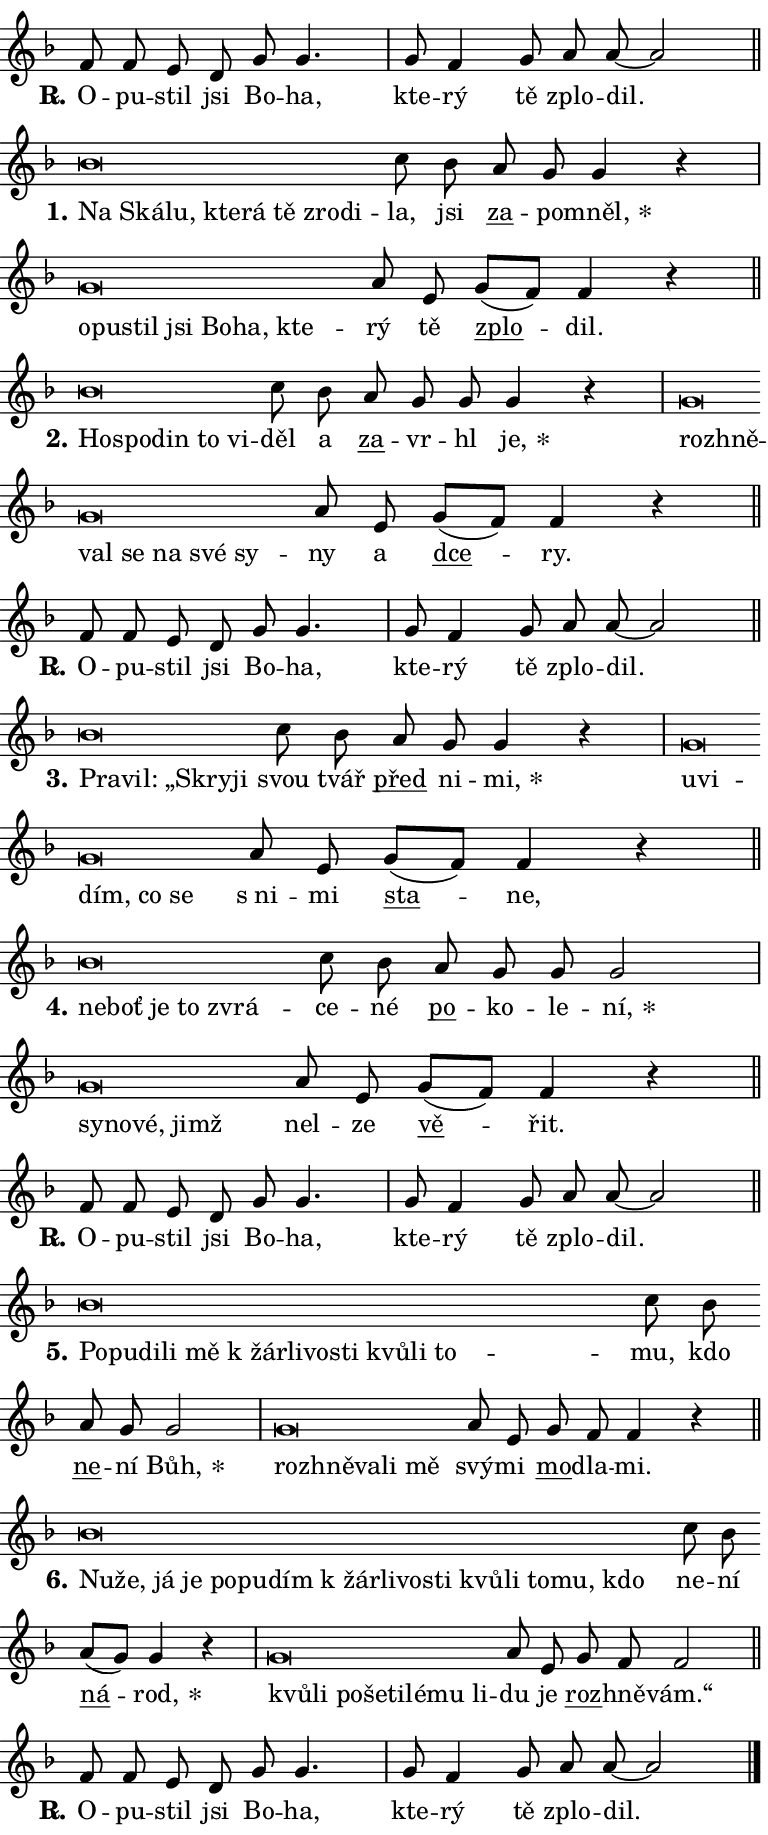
\version "2.24.0"
\header { tagline = "" }
\paper {
  indent = 0\cm
  top-margin = 0\cm
  right-margin = 0.13\cm % to fit lyric hyphens
  bottom-margin = 0\cm
  left-margin = 0\cm
  paper-width = 13\cm
  page-breaking = #ly:one-page-breaking
  system-system-spacing.basic-distance = #11
  score-system-spacing.basic-distance = #11
  ragged-last = ##f
}


%% Author: Thomas Morley
%% https://lists.gnu.org/archive/html/lilypond-user/2020-05/msg00002.html
#(define (line-position grob)
"Returns position of @var[grob} in current system:
   @code{'start}, if at first time-step
   @code{'end}, if at last time-step
   @code{'middle} otherwise
"
  (let* ((col (ly:item-get-column grob))
         (ln (ly:grob-object col 'left-neighbor))
         (rn (ly:grob-object col 'right-neighbor))
         (col-to-check-left (if (ly:grob? ln) ln col))
         (col-to-check-right (if (ly:grob? rn) rn col))
         (break-dir-left
           (and
             (ly:grob-property col-to-check-left 'non-musical #f)
             (ly:item-break-dir col-to-check-left)))
         (break-dir-right
           (and
             (ly:grob-property col-to-check-right 'non-musical #f)
             (ly:item-break-dir col-to-check-right))))
        (cond ((eqv? 1 break-dir-left) 'start)
              ((eqv? -1 break-dir-right) 'end)
              (else 'middle))))

#(define (tranparent-at-line-position vctor)
  (lambda (grob)
  "Relying on @code{line-position} select the relevant enry from @var{vctor}.
Used to determine transparency,"
    (case (line-position grob)
      ((end) (not (vector-ref vctor 0)))
      ((middle) (not (vector-ref vctor 1)))
      ((start) (not (vector-ref vctor 2))))))

noteHeadBreakVisibility =
#(define-music-function (break-visibility)(vector?)
"Makes @code{NoteHead}s transparent relying on @var{break-visibility}"
#{
  \override NoteHead.transparent =
    #(tranparent-at-line-position break-visibility)
#})

#(define delete-ledgers-for-transparent-note-heads
  (lambda (grob)
    "Reads whether a @code{NoteHead} is transparent.
If so this @code{NoteHead} is removed from @code{'note-heads} from
@var{grob}, which is supposed to be @code{LedgerLineSpanner}.
As a result ledgers are not printed for this @code{NoteHead}"
    (let* ((nhds-array (ly:grob-object grob 'note-heads))
           (nhds-list
             (if (ly:grob-array? nhds-array)
                 (ly:grob-array->list nhds-array)
                 '()))
           ;; Relies on the transparent-property being done before
           ;; Staff.LedgerLineSpanner.after-line-breaking is executed.
           ;; This is fragile ...
           (to-keep
             (remove
               (lambda (nhd)
                 (ly:grob-property nhd 'transparent #f))
               nhds-list)))
      ;; TODO find a better method to iterate over grob-arrays, similiar
      ;; to filter/remove etc for lists
      ;; For now rebuilt from scratch
      (set! (ly:grob-object grob 'note-heads)  '())
      (for-each
        (lambda (nhd)
          (ly:pointer-group-interface::add-grob grob 'note-heads nhd))
        to-keep))))

squashNotes = {
  \override NoteHead.X-extent = #'(-0.2 . 0.2)
  \override NoteHead.Y-extent = #'(-0.75 . 0)
  \override NoteHead.stencil =
    #(lambda (grob)
       (let ((pos (ly:grob-property grob 'staff-position)))
         (begin
           (if (< pos -7) (display "ERROR: Lower brevis then expected\n") (display ""))
           (if (<= pos -6) ly:text-interface::print ly:note-head::print))))
}
unSquashNotes = {
  \revert NoteHead.X-extent
  \revert NoteHead.Y-extent
  \revert NoteHead.stencil
}

hideNotes = \noteHeadBreakVisibility #begin-of-line-visible
unHideNotes = \noteHeadBreakVisibility #all-visible

% work-around for resetting accidentals
% https://lilypond.org/doc/v2.23/Documentation/notation/displaying-rhythms#unmetered-music
cadenzaMeasure = {
  \cadenzaOff
  \partial 1024 s1024
  \cadenzaOn
}

#(define-markup-command (accent layout props text) (markup?)
  "Underline accented syllable"
  (interpret-markup layout props
    #{\markup \override #'(offset . 4.3) \underline { #text }#}))

responsum = \markup \concat {
  "R" \hspace #-1.05 \path #0.1 #'((moveto 0 0.07) (lineto 0.9 0.8)) \hspace #0.05 "."
}

spaceSize = #0.6828661417322834 % exact space size for TeX Gyre Schola

\layout {
  \context {
    \Staff
    \remove "Time_signature_engraver"
    \override LedgerLineSpanner.after-line-breaking = #delete-ledgers-for-transparent-note-heads
  }
  \context {
    \Lyrics {
      \override LyricSpace.minimum-distance = \spaceSize
      \override LyricText.font-name = #"TeX Gyre Schola"
      \override LyricText.font-size = 1
      \override StanzaNumber.font-name = #"TeX Gyre Schola Bold"
      \override StanzaNumber.font-size = 1
    }
  }
  \context {
    \Score 
    \override NoteHead.text =
      #(lambda (grob) 
        (let ((pos (ly:grob-property grob 'staff-position)))
          #{\markup {
            \combine
              \halign #-0.55 \raise #(if (= pos -6) 0 0.5) \override #'(thickness . 2) \draw-line #'(3.2 . 0)
              \musicglyph "noteheads.sM1"
          }#}))
  }
}

% magnetic-lyrics.ily
%
%   written by
%     Jean Abou Samra <jean@abou-samra.fr>
%     Werner Lemberg <wl@gnu.org>
%
%   adapted by
%     Jiri Hon <jiri.hon@gmail.com>
%
% Version 2022-Apr-15

% https://www.mail-archive.com/lilypond-user@gnu.org/msg149350.html

#(define (Left_hyphen_pointer_engraver context)
   "Collect syllable-hyphen-syllable occurrences in lyrics and store
them in properties.  This engraver only looks to the left.  For
example, if the lyrics input is @code{foo -- bar}, it does the
following.

@itemize @bullet
@item
Set the @code{text} property of the @code{LyricHyphen} grob between
@q{foo} and @q{bar} to @code{foo}.

@item
Set the @code{left-hyphen} property of the @code{LyricText} grob with
text @q{foo} to the @code{LyricHyphen} grob between @q{foo} and
@q{bar}.
@end itemize

Use this auxiliary engraver in combination with the
@code{lyric-@/text::@/apply-@/magnetic-@/offset!} hook."
   (let ((hyphen #f)
         (text #f))
     (make-engraver
      (acknowledgers
       ((lyric-syllable-interface engraver grob source-engraver)
        (set! text grob)))
      (end-acknowledgers
       ((lyric-hyphen-interface engraver grob source-engraver)
        ;(when (not (grob::has-interface grob 'lyric-space-interface))
          (set! hyphen grob)));)
      ((stop-translation-timestep engraver)
       (when (and text hyphen)
         (ly:grob-set-object! text 'left-hyphen hyphen))
       (set! text #f)
       (set! hyphen #f)))))

#(define (lyric-text::apply-magnetic-offset! grob)
   "If the space between two syllables is less than the value in
property @code{LyricText@/.details@/.squash-threshold}, move the right
syllable to the left so that it gets concatenated with the left
syllable.

Use this function as a hook for
@code{LyricText@/.after-@/line-@/breaking} if the
@code{Left_@/hyphen_@/pointer_@/engraver} is active."
   (let ((hyphen (ly:grob-object grob 'left-hyphen #f)))
     (when hyphen
       (let ((left-text (ly:spanner-bound hyphen LEFT)))
         (when (grob::has-interface left-text 'lyric-syllable-interface)
           (let* ((common (ly:grob-common-refpoint grob left-text X))
                  (this-x-ext (ly:grob-extent grob common X))
                  (left-x-ext
                   (begin
                     ;; Trigger magnetism for left-text.
                     (ly:grob-property left-text 'after-line-breaking)
                     (ly:grob-extent left-text common X)))
                  ;; `delta` is the gap width between two syllables.
                  (delta (- (interval-start this-x-ext)
                            (interval-end left-x-ext)))
                  (details (ly:grob-property grob 'details))
                  (threshold (assoc-get 'squash-threshold details 0.2)))
             (when (< delta threshold)
               (let* (;; We have to manipulate the input text so that
                      ;; ligatures crossing syllable boundaries are not
                      ;; disabled.  For languages based on the Latin
                      ;; script this is essentially a beautification.
                      ;; However, for non-Western scripts it can be a
                      ;; necessity.
                      (lt (ly:grob-property left-text 'text))
                      (rt (ly:grob-property grob 'text))
                      (is-space (grob::has-interface hyphen 'lyric-space-interface))
                      (space (if is-space " " ""))
                      (extra-delta (if is-space spaceSize 0))
                      ;; Append new syllable.
                      (ltrt-space (if (and (string? lt) (string? rt))
                                (string-append lt space rt)
                                (make-concat-markup (list lt space rt))))
                      ;; Right-align `ltrt` to the right side.
                      (ltrt-space-markup (grob-interpret-markup
                               grob
                               (make-translate-markup
                                (cons (interval-length this-x-ext) 0)
                                (make-right-align-markup ltrt-space)))))
                 (begin
                   ;; Don't print `left-text`.
                   (ly:grob-set-property! left-text 'stencil #f)
                   ;; Set text and stencil (which holds all collected
                   ;; syllables so far) and shift it to the left.
                   (ly:grob-set-property! grob 'text ltrt-space)
                   (ly:grob-set-property! grob 'stencil ltrt-space-markup)
                   (ly:grob-translate-axis! grob (- (- delta extra-delta)) X))))))))))


#(define (lyric-hyphen::displace-bounds-first grob)
   ;; Make very sure this callback isn't triggered too early.
   (let ((left (ly:spanner-bound grob LEFT))
         (right (ly:spanner-bound grob RIGHT)))
     (ly:grob-property left 'after-line-breaking)
     (ly:grob-property right 'after-line-breaking)
     (ly:lyric-hyphen::print grob)))

squashThreshold = #0.4

\layout {
  \context {
    \Lyrics
    \consists #Left_hyphen_pointer_engraver
    \override LyricText.after-line-breaking =
      #lyric-text::apply-magnetic-offset!
    \override LyricHyphen.stencil = #lyric-hyphen::displace-bounds-first
    \override LyricText.details.squash-threshold = \squashThreshold
    \override LyricHyphen.minimum-distance = 0
    \override LyricHyphen.minimum-length = \squashThreshold
  }
}

squashText = \override LyricText.details.squash-threshold = 9999
unSquashText = \override LyricText.details.squash-threshold = \squashThreshold

leftText = \override LyricText.self-alignment-X = #LEFT
unLeftText = \revert LyricText.self-alignment-X

starOffset = #(lambda (grob) 
                (let ((x_offset (ly:self-alignment-interface::aligned-on-x-parent grob)))
                  (if (= x_offset 0) 0 (+ x_offset 1.2))))

star = #(define-music-function (syllable)(string?)
"Append star separator at the end of a syllable"
#{
  \once \override LyricText.X-offset = #starOffset
  \lyricmode { \markup {
    #syllable
    \override #'((font-name . "TeX Gyre Schola Bold")) \hspace #0.2 \lower #0.65 \larger "*"
  } }
#})

starAccent = #(define-music-function (syllable)(string?)
"Append star separator at the end of a syllable and make accent"
#{
  \once \override LyricText.X-offset = #starOffset
  \lyricmode { \markup {
    \accent #syllable
    \override #'((font-name . "TeX Gyre Schola Bold")) \hspace #0.2 \lower #0.65 \larger "*"
  } }
#})

breath = #(define-music-function (syllable)(string?)
"Append breathing indicator at the end of a syllable"
#{
  \lyricmode { \markup { #syllable "+" } }
#})

optionalBreath = #(define-music-function (syllable)(string?)
"Append optional breathing indicator at the end of a syllable"
#{
  \lyricmode { \markup { #syllable "(+)" } }
#})


\score {
    <<
        \new Voice = "melody" { \cadenzaOn \key f \major \relative { f'8 f e d g g4. \cadenzaMeasure \bar "|" g8 f4 g8 a a~ a2 \cadenzaMeasure \bar "||" \break } }
        \new Lyrics \lyricsto "melody" { \lyricmode { \set stanza = \responsum
O -- pu -- stil jsi Bo -- ha, kte -- rý tě zplo -- dil. } }
    >>
    \layout {}
}

\score {
    <<
        \new Voice = "melody" { \cadenzaOn \key f \major \relative { \squashNotes bes'\breve*1/16 \hideNotes \breve*1/16 \bar "" \breve*1/16 \bar "" \breve*1/16 \bar "" \breve*1/16 \bar "" \breve*1/16 \bar "" \breve*1/16 \breve*1/16 \bar "" \unHideNotes \unSquashNotes c8 bes \bar "" a g g4 r \cadenzaMeasure \bar "|" \squashNotes g\breve*1/16 \hideNotes \breve*1/16 \bar "" \breve*1/16 \bar "" \breve*1/16 \bar "" \breve*1/16 \bar "" \breve*1/16 \breve*1/16 \bar "" \unHideNotes \unSquashNotes a8 e \bar "" g[( f)] f4 r \cadenzaMeasure \bar "||" \break } }
        \new Lyrics \lyricsto "melody" { \lyricmode { \set stanza = "1."
\leftText Na \squashText Ská -- lu, kte -- rá tě zro -- di -- \unLeftText \unSquashText la, jsi \markup \accent za -- po -- \star mněl, \leftText o -- \squashText pu -- stil jsi Bo -- ha, kte -- \unLeftText \unSquashText rý tě \markup \accent zplo -- dil. } }
    >>
    \layout {}
}

\score {
    <<
        \new Voice = "melody" { \cadenzaOn \key f \major \relative { \squashNotes bes'\breve*1/16 \hideNotes \breve*1/16 \bar "" \breve*1/16 \bar "" \breve*1/16 \breve*1/16 \bar "" \unHideNotes \unSquashNotes c8 bes \bar "" a g g g4 r \cadenzaMeasure \bar "|" \squashNotes g\breve*1/16 \hideNotes \breve*1/16 \bar "" \breve*1/16 \bar "" \breve*1/16 \bar "" \breve*1/16 \bar "" \breve*1/16 \breve*1/16 \bar "" \unHideNotes \unSquashNotes a8 e \bar "" g[( f)] f4 r \cadenzaMeasure \bar "||" \break } }
        \new Lyrics \lyricsto "melody" { \lyricmode { \set stanza = "2."
\leftText Ho -- \squashText spo -- din to vi -- \unLeftText \unSquashText děl a \markup \accent za -- vr -- hl \star je, \leftText roz -- \squashText hně -- val se na své sy -- \unLeftText \unSquashText ny a \markup \accent dce -- ry. } }
    >>
    \layout {}
}

\score {
    <<
        \new Voice = "melody" { \cadenzaOn \key f \major \relative { f'8 f e d g g4. \cadenzaMeasure \bar "|" g8 f4 g8 a a~ a2 \cadenzaMeasure \bar "||" \break } }
        \new Lyrics \lyricsto "melody" { \lyricmode { \set stanza = \responsum
O -- pu -- stil jsi Bo -- ha, kte -- rý tě zplo -- dil. } }
    >>
    \layout {}
}

\score {
    <<
        \new Voice = "melody" { \cadenzaOn \key f \major \relative { \squashNotes bes'\breve*1/16 \hideNotes \breve*1/16 \bar "" \breve*1/16 \breve*1/16 \bar "" \unHideNotes \unSquashNotes c8 bes \bar "" a g g4 r \cadenzaMeasure \bar "|" \squashNotes g\breve*1/16 \hideNotes \breve*1/16 \bar "" \breve*1/16 \bar "" \breve*1/16 \breve*1/16 \bar "" \unHideNotes \unSquashNotes a8 e \bar "" g[( f)] f4 r \cadenzaMeasure \bar "||" \break } }
        \new Lyrics \lyricsto "melody" { \lyricmode { \set stanza = "3."
\leftText Pra -- \squashText vil: „Skry -- ji \unLeftText \unSquashText svou tvář \markup \accent před ni -- \star mi, \leftText u -- \squashText vi -- dím, co se \unLeftText \unSquashText "s ni" -- mi \markup \accent sta -- ne, } }
    >>
    \layout {}
}

\score {
    <<
        \new Voice = "melody" { \cadenzaOn \key f \major \relative { \squashNotes bes'\breve*1/16 \hideNotes \breve*1/16 \bar "" \breve*1/16 \bar "" \breve*1/16 \breve*1/16 \bar "" \unHideNotes \unSquashNotes c8 bes \bar "" a g g g2 \cadenzaMeasure \bar "|" \squashNotes g\breve*1/16 \hideNotes \breve*1/16 \bar "" \breve*1/16 \breve*1/16 \bar "" \unHideNotes \unSquashNotes a8 e \bar "" g[( f)] f4 r \cadenzaMeasure \bar "||" \break } }
        \new Lyrics \lyricsto "melody" { \lyricmode { \set stanza = "4."
\leftText ne -- \squashText boť je to zvrá -- \unLeftText \unSquashText ce -- né \markup \accent po -- ko -- le -- \star ní, \leftText sy -- \squashText no -- vé, jimž \unLeftText \unSquashText nel -- ze \markup \accent vě -- řit. } }
    >>
    \layout {}
}

\score {
    <<
        \new Voice = "melody" { \cadenzaOn \key f \major \relative { f'8 f e d g g4. \cadenzaMeasure \bar "|" g8 f4 g8 a a~ a2 \cadenzaMeasure \bar "||" \break } }
        \new Lyrics \lyricsto "melody" { \lyricmode { \set stanza = \responsum
O -- pu -- stil jsi Bo -- ha, kte -- rý tě zplo -- dil. } }
    >>
    \layout {}
}

\score {
    <<
        \new Voice = "melody" { \cadenzaOn \key f \major \relative { \squashNotes bes'\breve*1/16 \hideNotes \breve*1/16 \bar "" \breve*1/16 \bar "" \breve*1/16 \bar "" \breve*1/16 \bar "" \breve*1/16 \bar "" \breve*1/16 \bar "" \breve*1/16 \bar "" \breve*1/16 \bar "" \breve*1/16 \bar "" \breve*1/16 \breve*1/16 \bar "" \unHideNotes \unSquashNotes c8 bes \bar "" a g g2 \cadenzaMeasure \bar "|" \squashNotes g\breve*1/16 \hideNotes \breve*1/16 \bar "" \breve*1/16 \bar "" \breve*1/16 \breve*1/16 \bar "" \unHideNotes \unSquashNotes a8 e \bar "" g f f4 r \cadenzaMeasure \bar "||" \break } }
        \new Lyrics \lyricsto "melody" { \lyricmode { \set stanza = "5."
\leftText Po -- \squashText pu -- di -- li mě "k žár" -- li -- vo -- sti kvů -- li to -- \unLeftText \unSquashText mu, kdo \markup \accent ne -- ní \star Bůh, \leftText roz -- \squashText hně -- va -- li mě \unLeftText \unSquashText svý -- mi \markup \accent mo -- dla -- mi. } }
    >>
    \layout {}
}

\score {
    <<
        \new Voice = "melody" { \cadenzaOn \key f \major \relative { \squashNotes bes'\breve*1/16 \hideNotes \breve*1/16 \bar "" \breve*1/16 \bar "" \breve*1/16 \bar "" \breve*1/16 \bar "" \breve*1/16 \bar "" \breve*1/16 \bar "" \breve*1/16 \bar "" \breve*1/16 \bar "" \breve*1/16 \bar "" \breve*1/16 \bar "" \breve*1/16 \bar "" \breve*1/16 \bar "" \breve*1/16 \bar "" \breve*1/16 \breve*1/16 \bar "" \unHideNotes \unSquashNotes c8 bes \bar "" a[( g)] g4 r \cadenzaMeasure \bar "|" \squashNotes g\breve*1/16 \hideNotes \breve*1/16 \bar "" \breve*1/16 \bar "" \breve*1/16 \bar "" \breve*1/16 \bar "" \breve*1/16 \bar "" \breve*1/16 \breve*1/16 \bar "" \unHideNotes \unSquashNotes a8 e \bar "" g f f2 \cadenzaMeasure \bar "||" \break } }
        \new Lyrics \lyricsto "melody" { \lyricmode { \set stanza = "6."
\leftText Nu -- \squashText že, já je po -- pu -- dím "k žár" -- li -- vo -- sti kvů -- li to -- mu, kdo \unLeftText \unSquashText ne -- ní \markup \accent ná -- \star rod, \leftText kvů -- \squashText li po -- še -- ti -- lé -- mu li -- \unLeftText \unSquashText du je \markup \accent roz -- hně -- vám.“ } }
    >>
    \layout {}
}

\score {
    <<
        \new Voice = "melody" { \cadenzaOn \key f \major \relative { f'8 f e d g g4. \cadenzaMeasure \bar "|" g8 f4 g8 a a~ a2 \cadenzaMeasure \bar "||" \break } \bar "|." }
        \new Lyrics \lyricsto "melody" { \lyricmode { \set stanza = \responsum
O -- pu -- stil jsi Bo -- ha, kte -- rý tě zplo -- dil. } }
    >>
    \layout {}
}
